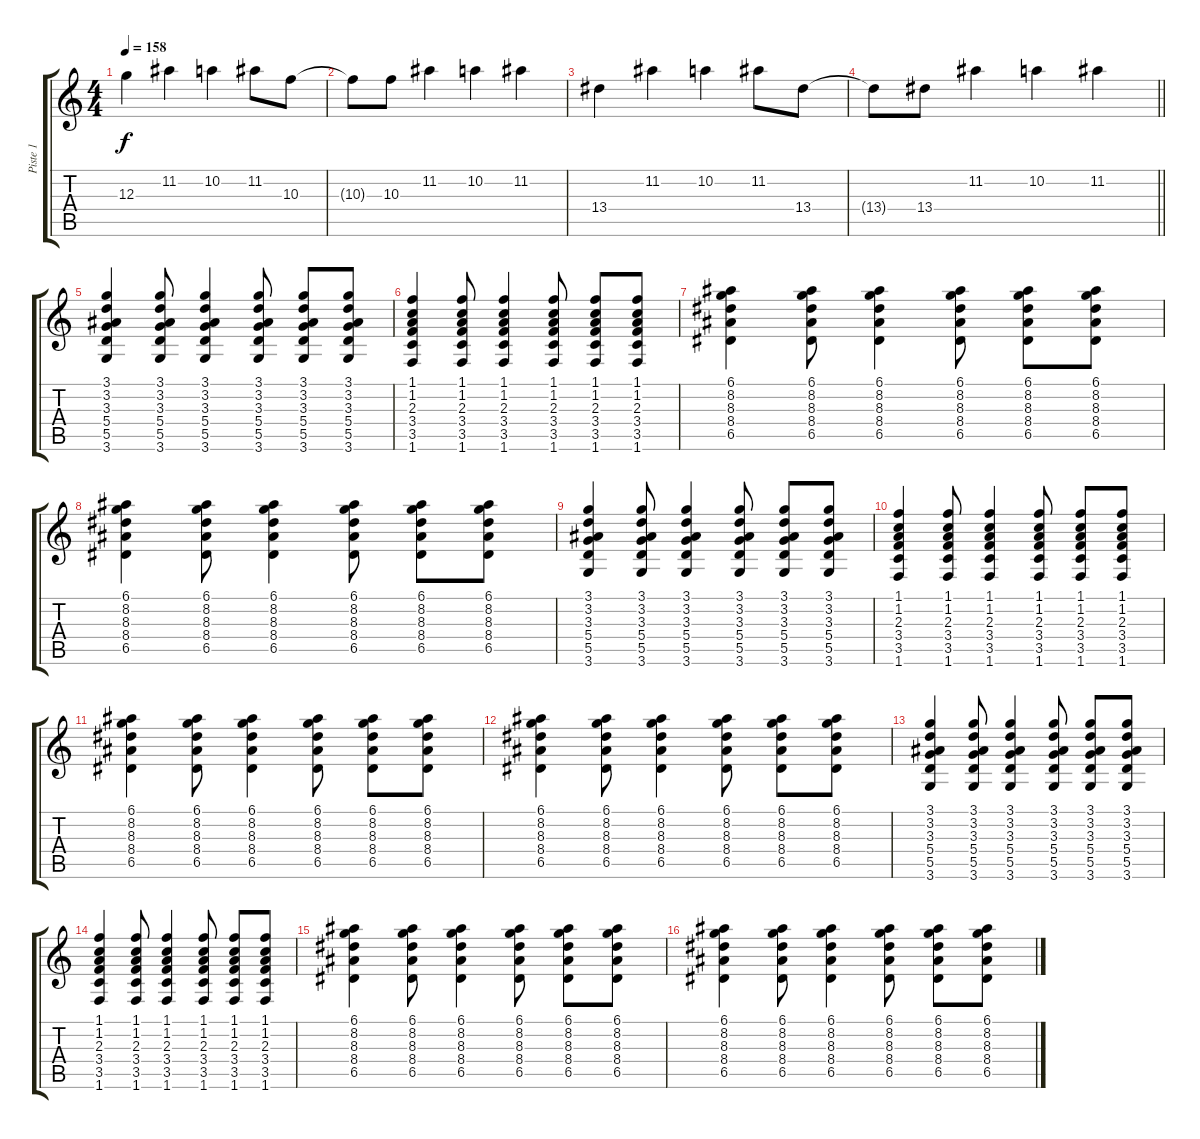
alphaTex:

\track ("Piste 1" "Piste 1") {instrument overdrivenguitar}
\staff {score tabs}
\tuning (E4 B3 G3 D3 A2 E2) {hide}
\ts (4 4)
\tempo 158
\clef g2
\ks c
12.3.4{dy f} 11.2.4 10.2.4 11.2.8 10.3.8 |
10.3{t}.8 10.3.8 11.2.4 10.2.4 11.2.4 |
13.4.4 11.2.4 10.2.4 11.2.8 13.4.8 |
\barLineRight lightlight
13.4{t}.8 13.4.8 11.2.4 10.2.4 11.2.4 |
(3.1 3.2 3.3 5.4 5.5 3.6).4 (3.1 3.2 3.3 5.4 5.5 3.6).8 (3.1 3.2 3.3 5.4 5.5 3.6).4 (3.1 3.2 3.3 5.4 5.5 3.6).8 (3.1 3.2 3.3 5.4 5.5 3.6).8 (3.1 3.2 3.3 5.4 5.5 3.6).8 |
(1.1 1.2 2.3 3.4 3.5 1.6).4 (1.1 1.2 2.3 3.4 3.5 1.6).8 (1.1 1.2 2.3 3.4 3.5 1.6).4 (1.1 1.2 2.3 3.4 3.5 1.6).8 (1.1 1.2 2.3 3.4 3.5 1.6).8 (1.1 1.2 2.3 3.4 3.5 1.6).8 |
(6.1 8.2 8.3 8.4 6.5).4 (6.1 8.2 8.3 8.4 6.5).8 (6.1 8.2 8.3 8.4 6.5).4 (6.1 8.2 8.3 8.4 6.5).8 (6.1 8.2 8.3 8.4 6.5).8 (6.1 8.2 8.3 8.4 6.5).8 |
(6.1 8.2 8.3 8.4 6.5).4 (6.1 8.2 8.3 8.4 6.5).8 (6.1 8.2 8.3 8.4 6.5).4 (6.1 8.2 8.3 8.4 6.5).8 (6.1 8.2 8.3 8.4 6.5).8 (6.1 8.2 8.3 8.4 6.5).8 |
(3.1 3.2 3.3 5.4 5.5 3.6).4 (3.1 3.2 3.3 5.4 5.5 3.6).8 (3.1 3.2 3.3 5.4 5.5 3.6).4 (3.1 3.2 3.3 5.4 5.5 3.6).8 (3.1 3.2 3.3 5.4 5.5 3.6).8 (3.1 3.2 3.3 5.4 5.5 3.6).8 |
(1.1 1.2 2.3 3.4 3.5 1.6).4 (1.1 1.2 2.3 3.4 3.5 1.6).8 (1.1 1.2 2.3 3.4 3.5 1.6).4 (1.1 1.2 2.3 3.4 3.5 1.6).8 (1.1 1.2 2.3 3.4 3.5 1.6).8 (1.1 1.2 2.3 3.4 3.5 1.6).8 |
(6.1 8.2 8.3 8.4 6.5).4 (6.1 8.2 8.3 8.4 6.5).8 (6.1 8.2 8.3 8.4 6.5).4 (6.1 8.2 8.3 8.4 6.5).8 (6.1 8.2 8.3 8.4 6.5).8 (6.1 8.2 8.3 8.4 6.5).8 |
(6.1 8.2 8.3 8.4 6.5).4 (6.1 8.2 8.3 8.4 6.5).8 (6.1 8.2 8.3 8.4 6.5).4 (6.1 8.2 8.3 8.4 6.5).8 (6.1 8.2 8.3 8.4 6.5).8 (6.1 8.2 8.3 8.4 6.5).8 |
(3.1 3.2 3.3 5.4 5.5 3.6).4 (3.1 3.2 3.3 5.4 5.5 3.6).8 (3.1 3.2 3.3 5.4 5.5 3.6).4 (3.1 3.2 3.3 5.4 5.5 3.6).8 (3.1 3.2 3.3 5.4 5.5 3.6).8 (3.1 3.2 3.3 5.4 5.5 3.6).8 |
(1.1 1.2 2.3 3.4 3.5 1.6).4 (1.1 1.2 2.3 3.4 3.5 1.6).8 (1.1 1.2 2.3 3.4 3.5 1.6).4 (1.1 1.2 2.3 3.4 3.5 1.6).8 (1.1 1.2 2.3 3.4 3.5 1.6).8 (1.1 1.2 2.3 3.4 3.5 1.6).8 |
(6.1 8.2 8.3 8.4 6.5).4 (6.1 8.2 8.3 8.4 6.5).8 (6.1 8.2 8.3 8.4 6.5).4 (6.1 8.2 8.3 8.4 6.5).8 (6.1 8.2 8.3 8.4 6.5).8 (6.1 8.2 8.3 8.4 6.5).8 |
(6.1 8.2 8.3 8.4 6.5).4 (6.1 8.2 8.3 8.4 6.5).8 (6.1 8.2 8.3 8.4 6.5).4 (6.1 8.2 8.3 8.4 6.5).8 (6.1 8.2 8.3 8.4 6.5).8 (6.1 8.2 8.3 8.4 6.5).8
